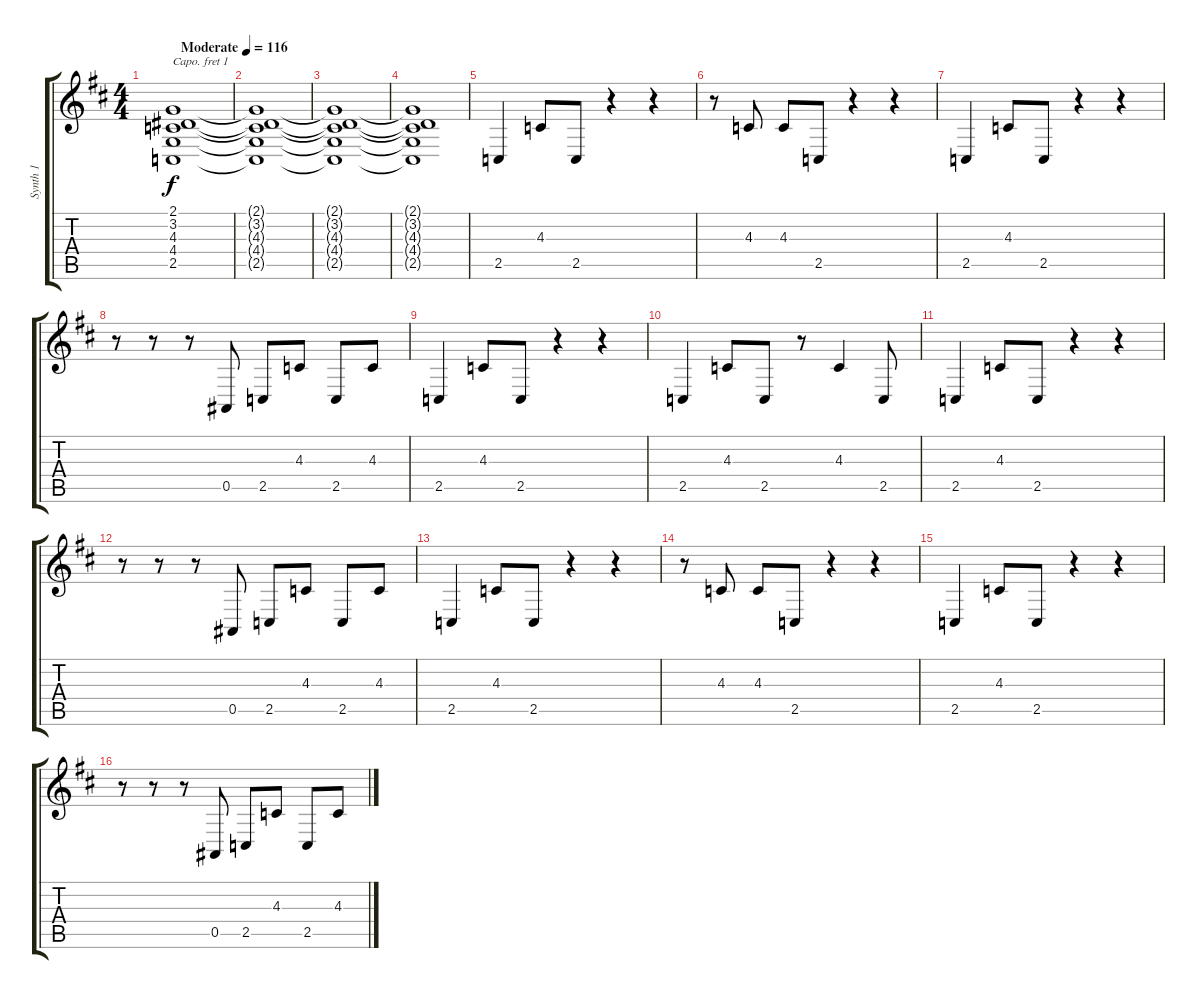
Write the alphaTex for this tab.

\track ("Synth 1" "Synth 1") {instrument lead2sawtooth}
\staff {score tabs}
\capo 1
\tuning (E4 B3 G3 D3 A2 E2) {hide}
\ts (4 4)
\tempo (116 "Moderate")
\clef g2
\ks bminor
(2.1 3.2 4.3 4.4 2.5).1{dy f instrument lead2sawtooth} |
(2.1{t} 3.2{t} 4.3{t} 4.4{t} 2.5{t}).1 |
(2.1{t} 3.2{t} 4.3{t} 4.4{t} 2.5{t}).1 |
(2.1{t} 3.2{t} 4.3{t} 4.4{t} 2.5{t}).1 |
2.5.4{volume 11} 4.3.8 2.5.8 r.4 r.4 |
r.8 4.3.8 4.3.8 2.5.8 r.4 r.4 |
2.5.4 4.3.8 2.5.8 r.4 r.4 |
r.8 r.8 r.8 0.5.8 2.5.8 4.3.8 2.5.8 4.3.8 |
2.5.4 4.3.8 2.5.8 r.4 r.4 |
2.5.4 4.3.8 2.5.8 r.8 4.3.4 2.5.8 |
2.5.4 4.3.8 2.5.8 r.4 r.4 |
r.8 r.8 r.8 0.5.8 2.5.8 4.3.8 2.5.8 4.3.8 |
2.5.4 4.3.8 2.5.8 r.4 r.4 |
r.8 4.3.8 4.3.8 2.5.8 r.4 r.4 |
2.5.4 4.3.8 2.5.8 r.4 r.4 |
r.8 r.8 r.8 0.5.8 2.5.8 4.3.8 2.5.8 4.3.8
